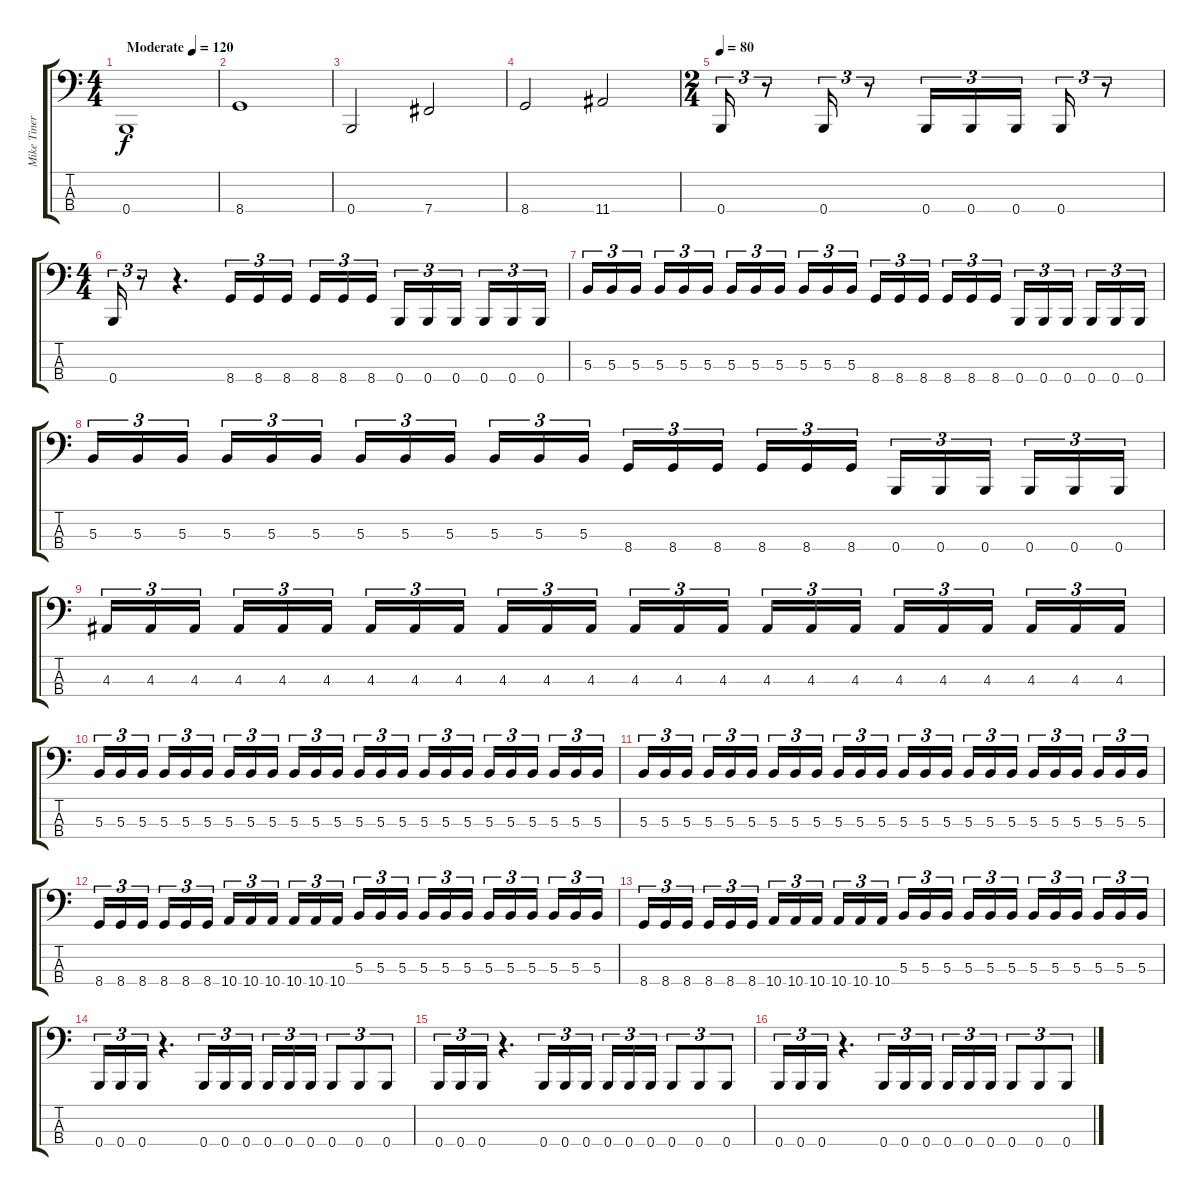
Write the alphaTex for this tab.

\track ("Mike Tiner (Bass)" "Mike Tiner") {instrument electricbasspick}
\staff {score tabs}
\tuning (E2 B1 Gb1 B0) {hide}
\ts (4 4)
\tempo (120 "Moderate")
\clef f4
\ks c
0.4.1{dy f instrument electricbasspick} |
8.4.1 |
0.4.2 7.4.2 |
8.4.2 11.4.2 |
\ts (2 4)
\tempo 80
0.4.16{tu (3 2)} r.8{tu (3 2)} 0.4.16{tu (3 2)} r.8{tu (3 2)} 0.4.16{tu (3 2)} 0.4.16{tu (3 2)} 0.4.16{tu (3 2) beam splitsecondary} 0.4.16{tu (3 2)} r.8{tu (3 2)} |
\ts (4 4)
0.4.16{tu (3 2)} r.8{tu (3 2)} r.4{d} 8.4.16{tu (3 2)} 8.4.16{tu (3 2)} 8.4.16{tu (3 2) beam splitsecondary} 8.4.16{tu (3 2)} 8.4.16{tu (3 2)} 8.4.16{tu (3 2)} 0.4.16{tu (3 2)} 0.4.16{tu (3 2)} 0.4.16{tu (3 2) beam splitsecondary} 0.4.16{tu (3 2)} 0.4.16{tu (3 2)} 0.4.16{tu (3 2)} |
5.3.16{tu (3 2)} 5.3.16{tu (3 2)} 5.3.16{tu (3 2) beam splitsecondary} 5.3.16{tu (3 2)} 5.3.16{tu (3 2)} 5.3.16{tu (3 2)} 5.3.16{tu (3 2)} 5.3.16{tu (3 2)} 5.3.16{tu (3 2) beam splitsecondary} 5.3.16{tu (3 2)} 5.3.16{tu (3 2)} 5.3.16{tu (3 2)} 8.4.16{tu (3 2)} 8.4.16{tu (3 2)} 8.4.16{tu (3 2) beam splitsecondary} 8.4.16{tu (3 2)} 8.4.16{tu (3 2)} 8.4.16{tu (3 2)} 0.4.16{tu (3 2)} 0.4.16{tu (3 2)} 0.4.16{tu (3 2) beam splitsecondary} 0.4.16{tu (3 2)} 0.4.16{tu (3 2)} 0.4.16{tu (3 2)} |
5.3.16{tu (3 2)} 5.3.16{tu (3 2)} 5.3.16{tu (3 2) beam splitsecondary} 5.3.16{tu (3 2)} 5.3.16{tu (3 2)} 5.3.16{tu (3 2)} 5.3.16{tu (3 2)} 5.3.16{tu (3 2)} 5.3.16{tu (3 2) beam splitsecondary} 5.3.16{tu (3 2)} 5.3.16{tu (3 2)} 5.3.16{tu (3 2)} 8.4.16{tu (3 2)} 8.4.16{tu (3 2)} 8.4.16{tu (3 2) beam splitsecondary} 8.4.16{tu (3 2)} 8.4.16{tu (3 2)} 8.4.16{tu (3 2)} 0.4.16{tu (3 2)} 0.4.16{tu (3 2)} 0.4.16{tu (3 2) beam splitsecondary} 0.4.16{tu (3 2)} 0.4.16{tu (3 2)} 0.4.16{tu (3 2)} |
4.3.16{tu (3 2)} 4.3.16{tu (3 2)} 4.3.16{tu (3 2) beam splitsecondary} 4.3.16{tu (3 2)} 4.3.16{tu (3 2)} 4.3.16{tu (3 2)} 4.3.16{tu (3 2)} 4.3.16{tu (3 2)} 4.3.16{tu (3 2) beam splitsecondary} 4.3.16{tu (3 2)} 4.3.16{tu (3 2)} 4.3.16{tu (3 2)} 4.3.16{tu (3 2)} 4.3.16{tu (3 2)} 4.3.16{tu (3 2) beam splitsecondary} 4.3.16{tu (3 2)} 4.3.16{tu (3 2)} 4.3.16{tu (3 2)} 4.3.16{tu (3 2)} 4.3.16{tu (3 2)} 4.3.16{tu (3 2) beam splitsecondary} 4.3.16{tu (3 2)} 4.3.16{tu (3 2)} 4.3.16{tu (3 2)} |
5.3.16{tu (3 2)} 5.3.16{tu (3 2)} 5.3.16{tu (3 2) beam splitsecondary} 5.3.16{tu (3 2)} 5.3.16{tu (3 2)} 5.3.16{tu (3 2)} 5.3.16{tu (3 2)} 5.3.16{tu (3 2)} 5.3.16{tu (3 2) beam splitsecondary} 5.3.16{tu (3 2)} 5.3.16{tu (3 2)} 5.3.16{tu (3 2)} 5.3.16{tu (3 2)} 5.3.16{tu (3 2)} 5.3.16{tu (3 2) beam splitsecondary} 5.3.16{tu (3 2)} 5.3.16{tu (3 2)} 5.3.16{tu (3 2)} 5.3.16{tu (3 2)} 5.3.16{tu (3 2)} 5.3.16{tu (3 2) beam splitsecondary} 5.3.16{tu (3 2)} 5.3.16{tu (3 2)} 5.3.16{tu (3 2)} |
5.3.16{tu (3 2)} 5.3.16{tu (3 2)} 5.3.16{tu (3 2) beam splitsecondary} 5.3.16{tu (3 2)} 5.3.16{tu (3 2)} 5.3.16{tu (3 2)} 5.3.16{tu (3 2)} 5.3.16{tu (3 2)} 5.3.16{tu (3 2) beam splitsecondary} 5.3.16{tu (3 2)} 5.3.16{tu (3 2)} 5.3.16{tu (3 2)} 5.3.16{tu (3 2)} 5.3.16{tu (3 2)} 5.3.16{tu (3 2) beam splitsecondary} 5.3.16{tu (3 2)} 5.3.16{tu (3 2)} 5.3.16{tu (3 2)} 5.3.16{tu (3 2)} 5.3.16{tu (3 2)} 5.3.16{tu (3 2) beam splitsecondary} 5.3.16{tu (3 2)} 5.3.16{tu (3 2)} 5.3.16{tu (3 2)} |
8.4.16{tu (3 2)} 8.4.16{tu (3 2)} 8.4.16{tu (3 2) beam splitsecondary} 8.4.16{tu (3 2)} 8.4.16{tu (3 2)} 8.4.16{tu (3 2)} 10.4.16{tu (3 2)} 10.4.16{tu (3 2)} 10.4.16{tu (3 2) beam splitsecondary} 10.4.16{tu (3 2)} 10.4.16{tu (3 2)} 10.4.16{tu (3 2)} 5.3.16{tu (3 2)} 5.3.16{tu (3 2)} 5.3.16{tu (3 2) beam splitsecondary} 5.3.16{tu (3 2)} 5.3.16{tu (3 2)} 5.3.16{tu (3 2)} 5.3.16{tu (3 2)} 5.3.16{tu (3 2)} 5.3.16{tu (3 2) beam splitsecondary} 5.3.16{tu (3 2)} 5.3.16{tu (3 2)} 5.3.16{tu (3 2)} |
8.4.16{tu (3 2)} 8.4.16{tu (3 2)} 8.4.16{tu (3 2) beam splitsecondary} 8.4.16{tu (3 2)} 8.4.16{tu (3 2)} 8.4.16{tu (3 2)} 10.4.16{tu (3 2)} 10.4.16{tu (3 2)} 10.4.16{tu (3 2) beam splitsecondary} 10.4.16{tu (3 2)} 10.4.16{tu (3 2)} 10.4.16{tu (3 2)} 5.3.16{tu (3 2)} 5.3.16{tu (3 2)} 5.3.16{tu (3 2) beam splitsecondary} 5.3.16{tu (3 2)} 5.3.16{tu (3 2)} 5.3.16{tu (3 2)} 5.3.16{tu (3 2)} 5.3.16{tu (3 2)} 5.3.16{tu (3 2) beam splitsecondary} 5.3.16{tu (3 2)} 5.3.16{tu (3 2)} 5.3.16{tu (3 2)} |
0.4.16{tu (3 2)} 0.4.16{tu (3 2)} 0.4.16{tu (3 2)} r.4{d} 0.4.16{tu (3 2)} 0.4.16{tu (3 2)} 0.4.16{tu (3 2) beam splitsecondary} 0.4.16{tu (3 2)} 0.4.16{tu (3 2)} 0.4.16{tu (3 2)} 0.4.8{tu (3 2)} 0.4.8{tu (3 2)} 0.4.8{tu (3 2)} |
0.4.16{tu (3 2)} 0.4.16{tu (3 2)} 0.4.16{tu (3 2)} r.4{d} 0.4.16{tu (3 2)} 0.4.16{tu (3 2)} 0.4.16{tu (3 2) beam splitsecondary} 0.4.16{tu (3 2)} 0.4.16{tu (3 2)} 0.4.16{tu (3 2)} 0.4.8{tu (3 2)} 0.4.8{tu (3 2)} 0.4.8{tu (3 2)} |
0.4.16{tu (3 2)} 0.4.16{tu (3 2)} 0.4.16{tu (3 2)} r.4{d} 0.4.16{tu (3 2)} 0.4.16{tu (3 2)} 0.4.16{tu (3 2) beam splitsecondary} 0.4.16{tu (3 2)} 0.4.16{tu (3 2)} 0.4.16{tu (3 2)} 0.4.8{tu (3 2)} 0.4.8{tu (3 2)} 0.4.8{tu (3 2)}
